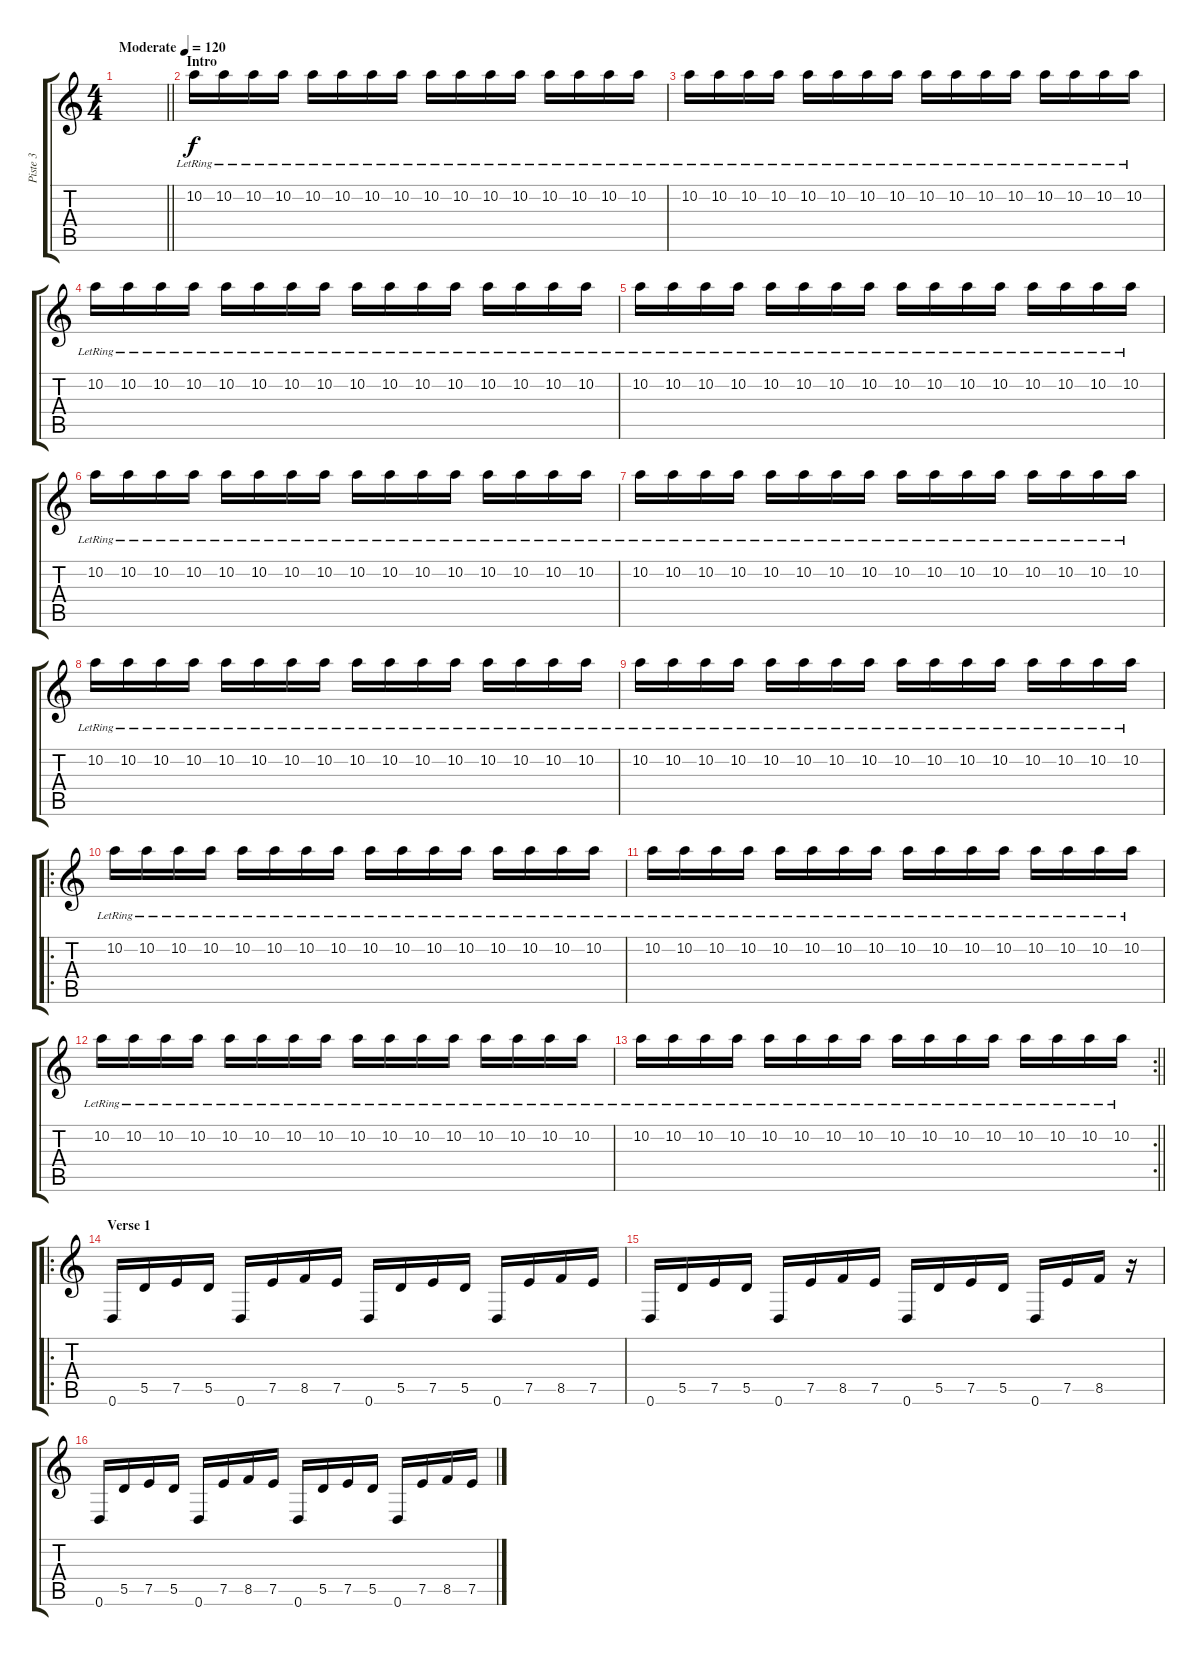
\track ("Piste 3" "Piste 3") {instrument distortionguitar}
\staff {score tabs}
\tuning (E4 B3 G3 D3 A2 D2) {hide}
\ts (4 4)
\tempo (120 "Moderate")
\clef g2
\barLineRight lightlight
\ks c
|
\section ("" "Intro")
10.2{lr}.16{volume 8} 10.2{lr}.16 10.2{lr}.16 10.2{lr}.16 10.2{lr}.16 10.2{lr}.16 10.2{lr}.16 10.2{lr}.16 10.2{lr}.16 10.2{lr}.16 10.2{lr}.16 10.2{lr}.16 10.2{lr}.16 10.2{lr}.16 10.2{lr}.16 10.2{lr}.16 |
10.2{lr}.16 10.2{lr}.16 10.2{lr}.16 10.2{lr}.16 10.2{lr}.16 10.2{lr}.16 10.2{lr}.16 10.2{lr}.16 10.2{lr}.16 10.2{lr}.16 10.2{lr}.16 10.2{lr}.16 10.2{lr}.16 10.2{lr}.16 10.2{lr}.16 10.2{lr}.16 |
10.2{lr}.16 10.2{lr}.16 10.2{lr}.16 10.2{lr}.16 10.2{lr}.16 10.2{lr}.16 10.2{lr}.16 10.2{lr}.16 10.2{lr}.16 10.2{lr}.16 10.2{lr}.16 10.2{lr}.16 10.2{lr}.16 10.2{lr}.16 10.2{lr}.16 10.2{lr}.16 |
10.2{lr}.16 10.2{lr}.16 10.2{lr}.16 10.2{lr}.16 10.2{lr}.16 10.2{lr}.16 10.2{lr}.16 10.2{lr}.16 10.2{lr}.16 10.2{lr}.16 10.2{lr}.16 10.2{lr}.16 10.2{lr}.16 10.2{lr}.16 10.2{lr}.16 10.2{lr}.16 |
10.2{lr}.16{volume 16} 10.2{lr}.16 10.2{lr}.16 10.2{lr}.16 10.2{lr}.16 10.2{lr}.16 10.2{lr}.16 10.2{lr}.16 10.2{lr}.16 10.2{lr}.16 10.2{lr}.16 10.2{lr}.16 10.2{lr}.16 10.2{lr}.16 10.2{lr}.16 10.2{lr}.16 |
10.2{lr}.16 10.2{lr}.16 10.2{lr}.16 10.2{lr}.16 10.2{lr}.16 10.2{lr}.16 10.2{lr}.16 10.2{lr}.16 10.2{lr}.16 10.2{lr}.16 10.2{lr}.16 10.2{lr}.16 10.2{lr}.16 10.2{lr}.16 10.2{lr}.16 10.2{lr}.16 |
10.2{lr}.16 10.2{lr}.16 10.2{lr}.16 10.2{lr}.16 10.2{lr}.16 10.2{lr}.16 10.2{lr}.16 10.2{lr}.16 10.2{lr}.16 10.2{lr}.16 10.2{lr}.16 10.2{lr}.16 10.2{lr}.16 10.2{lr}.16 10.2{lr}.16 10.2{lr}.16 |
10.2{lr}.16 10.2{lr}.16 10.2{lr}.16 10.2{lr}.16 10.2{lr}.16 10.2{lr}.16 10.2{lr}.16 10.2{lr}.16 10.2{lr}.16 10.2{lr}.16 10.2{lr}.16 10.2{lr}.16 10.2{lr}.16 10.2{lr}.16 10.2{lr}.16 10.2{lr}.16 |
\ro
10.2{lr}.16{volume 11} 10.2{lr}.16 10.2{lr}.16 10.2{lr}.16 10.2{lr}.16 10.2{lr}.16 10.2{lr}.16 10.2{lr}.16 10.2{lr}.16 10.2{lr}.16 10.2{lr}.16 10.2{lr}.16 10.2{lr}.16 10.2{lr}.16 10.2{lr}.16 10.2{lr}.16 |
10.2{lr}.16 10.2{lr}.16 10.2{lr}.16 10.2{lr}.16 10.2{lr}.16 10.2{lr}.16 10.2{lr}.16 10.2{lr}.16 10.2{lr}.16 10.2{lr}.16 10.2{lr}.16 10.2{lr}.16 10.2{lr}.16 10.2{lr}.16 10.2{lr}.16 10.2{lr}.16 |
10.2{lr}.16 10.2{lr}.16 10.2{lr}.16 10.2{lr}.16 10.2{lr}.16 10.2{lr}.16 10.2{lr}.16 10.2{lr}.16 10.2{lr}.16 10.2{lr}.16 10.2{lr}.16 10.2{lr}.16 10.2{lr}.16 10.2{lr}.16 10.2{lr}.16 10.2{lr}.16 |
\rc 2
\barLineRight lightlight
10.2{lr}.16 10.2{lr}.16 10.2{lr}.16 10.2{lr}.16 10.2{lr}.16 10.2{lr}.16 10.2{lr}.16 10.2{lr}.16 10.2{lr}.16 10.2{lr}.16 10.2{lr}.16 10.2{lr}.16 10.2{lr}.16 10.2{lr}.16 10.2{lr}.16 10.2{lr}.16 |
\ro
\section ("" "Verse 1")
0.6.16{volume 16} 5.5.16 7.5.16 5.5.16 0.6.16 7.5.16 8.5.16 7.5.16 0.6.16 5.5.16 7.5.16 5.5.16 0.6.16 7.5.16 8.5.16 7.5.16 |
0.6.16 5.5.16 7.5.16 5.5.16 0.6.16 7.5.16 8.5.16 7.5.16 0.6.16 5.5.16 7.5.16 5.5.16 0.6.16 7.5.16 8.5.16 r.16 |
0.6.16 5.5.16 7.5.16 5.5.16 0.6.16 7.5.16 8.5.16 7.5.16 0.6.16 5.5.16 7.5.16 5.5.16 0.6.16 7.5.16 8.5.16 7.5.16
